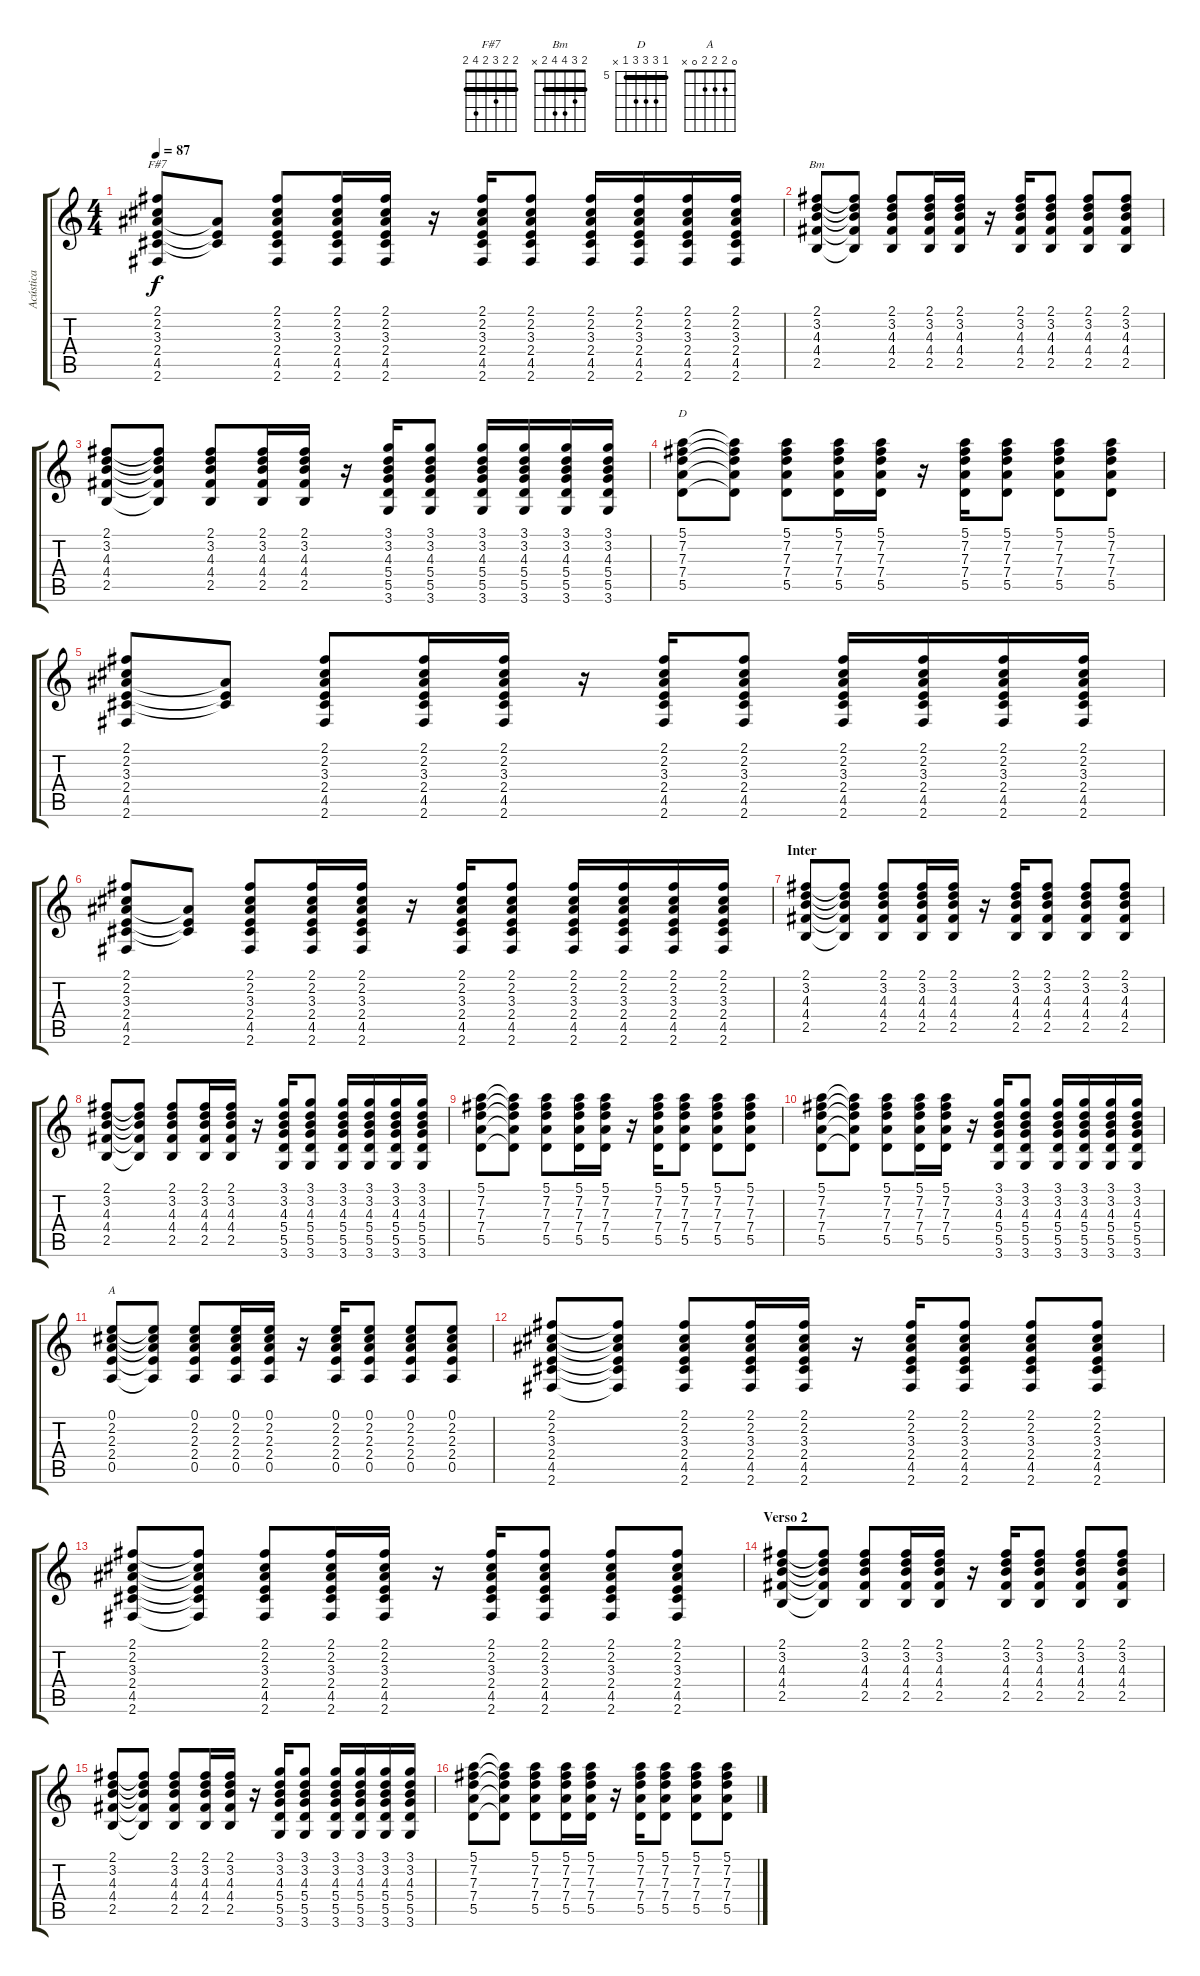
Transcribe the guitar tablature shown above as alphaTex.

\track ("Acústica" "Acústica") {instrument acousticguitarsteel}
\staff {score tabs}
\tuning (E4 B3 G3 D3 A2 E2) {hide}
\chord ("F#7" 2 2 3 2 4 2) {barre 2}
\chord ("Bm" 2 3 4 4 2 x) {barre 2}
\chord ("D" 5 7 7 7 5 x) {firstfret 5 barre 5}
\chord ("A" 0 2 2 2 0 x)
\ts (4 4)
\tempo 87
\clef g2
\ks c
(2.1 2.2 3.3 2.4 4.5 2.6).8{ch "F#7" dy f} (3.3{t} 2.4{t} 4.5{t}).8 (2.1 2.2 3.3 2.4 4.5 2.6).8 (2.1 2.2 3.3 2.4 4.5 2.6).16 (2.1 2.2 3.3 2.4 4.5 2.6).16 r.16 (2.1 2.2 3.3 2.4 4.5 2.6).16 (2.1 2.2 3.3 2.4 4.5 2.6).8 (2.1 2.2 3.3 2.4 4.5 2.6).16 (2.1 2.2 3.3 2.4 4.5 2.6).16 (2.1 2.2 3.3 2.4 4.5 2.6).16 (2.1 2.2 3.3 2.4 4.5 2.6).16 |
(2.1 3.2 4.3 4.4 2.5).8{ch "Bm"} (2.1{t} 3.2{t} 4.3{t} 4.4{t} 2.5{t}).8 (2.1 3.2 4.3 4.4 2.5).8 (2.1 3.2 4.3 4.4 2.5).16 (2.1 3.2 4.3 4.4 2.5).16 r.16 (2.1 3.2 4.3 4.4 2.5).16 (2.1 3.2 4.3 4.4 2.5).8 (2.1 3.2 4.3 4.4 2.5).8 (2.1 3.2 4.3 4.4 2.5).8 |
(2.1 3.2 4.3 4.4 2.5).8 (2.1{t} 3.2{t} 4.3{t} 4.4{t} 2.5{t}).8 (2.1 3.2 4.3 4.4 2.5).8 (2.1 3.2 4.3 4.4 2.5).16 (2.1 3.2 4.3 4.4 2.5).16 r.16 (3.1 3.2 4.3 5.4 5.5 3.6).16 (3.1 3.2 4.3 5.4 5.5 3.6).8 (3.1 3.2 4.3 5.4 5.5 3.6).16 (3.1 3.2 4.3 5.4 5.5 3.6).16 (3.1 3.2 4.3 5.4 5.5 3.6).16 (3.1 3.2 4.3 5.4 5.5 3.6).16 |
(5.1 7.2 7.3 7.4 5.5).8{ch "D"} (5.1{t} 7.2{t} 7.3{t} 7.4{t} 5.5{t}).8 (5.1 7.2 7.3 7.4 5.5).8 (5.1 7.2 7.3 7.4 5.5).16 (5.1 7.2 7.3 7.4 5.5).16 r.16 (5.1 7.2 7.3 7.4 5.5).16 (5.1 7.2 7.3 7.4 5.5).8 (5.1 7.2 7.3 7.4 5.5).8 (5.1 7.2 7.3 7.4 5.5).8 |
(2.1 2.2 3.3 2.4 4.5 2.6).8 (3.3{t} 2.4{t} 4.5{t}).8 (2.1 2.2 3.3 2.4 4.5 2.6).8 (2.1 2.2 3.3 2.4 4.5 2.6).16 (2.1 2.2 3.3 2.4 4.5 2.6).16 r.16 (2.1 2.2 3.3 2.4 4.5 2.6).16 (2.1 2.2 3.3 2.4 4.5 2.6).8 (2.1 2.2 3.3 2.4 4.5 2.6).16 (2.1 2.2 3.3 2.4 4.5 2.6).16 (2.1 2.2 3.3 2.4 4.5 2.6).16 (2.1 2.2 3.3 2.4 4.5 2.6).16 |
(2.1 2.2 3.3 2.4 4.5 2.6).8 (3.3{t} 2.4{t} 4.5{t}).8 (2.1 2.2 3.3 2.4 4.5 2.6).8 (2.1 2.2 3.3 2.4 4.5 2.6).16 (2.1 2.2 3.3 2.4 4.5 2.6).16 r.16 (2.1 2.2 3.3 2.4 4.5 2.6).16 (2.1 2.2 3.3 2.4 4.5 2.6).8 (2.1 2.2 3.3 2.4 4.5 2.6).16 (2.1 2.2 3.3 2.4 4.5 2.6).16 (2.1 2.2 3.3 2.4 4.5 2.6).16 (2.1 2.2 3.3 2.4 4.5 2.6).16 |
\section ("" "Inter")
(2.1 3.2 4.3 4.4 2.5).8{instrument overdrivenguitar} (2.1{t} 3.2{t} 4.3{t} 4.4{t} 2.5{t}).8 (2.1 3.2 4.3 4.4 2.5).8 (2.1 3.2 4.3 4.4 2.5).16 (2.1 3.2 4.3 4.4 2.5).16 r.16 (2.1 3.2 4.3 4.4 2.5).16 (2.1 3.2 4.3 4.4 2.5).8 (2.1 3.2 4.3 4.4 2.5).8 (2.1 3.2 4.3 4.4 2.5).8 |
(2.1 3.2 4.3 4.4 2.5).8 (2.1{t} 3.2{t} 4.3{t} 4.4{t} 2.5{t}).8 (2.1 3.2 4.3 4.4 2.5).8 (2.1 3.2 4.3 4.4 2.5).16 (2.1 3.2 4.3 4.4 2.5).16 r.16 (3.1 3.2 4.3 5.4 5.5 3.6).16 (3.1 3.2 4.3 5.4 5.5 3.6).8 (3.1 3.2 4.3 5.4 5.5 3.6).16 (3.1 3.2 4.3 5.4 5.5 3.6).16 (3.1 3.2 4.3 5.4 5.5 3.6).16 (3.1 3.2 4.3 5.4 5.5 3.6).16 |
(5.1 7.2 7.3 7.4 5.5).8 (5.1{t} 7.2{t} 7.3{t} 7.4{t} 5.5{t}).8 (5.1 7.2 7.3 7.4 5.5).8 (5.1 7.2 7.3 7.4 5.5).16 (5.1 7.2 7.3 7.4 5.5).16 r.16 (5.1 7.2 7.3 7.4 5.5).16 (5.1 7.2 7.3 7.4 5.5).8 (5.1 7.2 7.3 7.4 5.5).8 (5.1 7.2 7.3 7.4 5.5).8 |
(5.1 7.2 7.3 7.4 5.5).8 (5.1{t} 7.2{t} 7.3{t} 7.4{t} 5.5{t}).8 (5.1 7.2 7.3 7.4 5.5).8 (5.1 7.2 7.3 7.4 5.5).16 (5.1 7.2 7.3 7.4 5.5).16 r.16 (3.1 3.2 4.3 5.4 5.5 3.6).16 (3.1 3.2 4.3 5.4 5.5 3.6).8 (3.1 3.2 4.3 5.4 5.5 3.6).16 (3.1 3.2 4.3 5.4 5.5 3.6).16 (3.1 3.2 4.3 5.4 5.5 3.6).16 (3.1 3.2 4.3 5.4 5.5 3.6).16 |
(0.1 2.2 2.3 2.4 0.5).8{ch "A"} (0.1{t} 2.2{t} 2.3{t} 2.4{t} 0.5{t}).8 (0.1 2.2 2.3 2.4 0.5).8 (0.1 2.2 2.3 2.4 0.5).16 (0.1 2.2 2.3 2.4 0.5).16 r.16 (0.1 2.2 2.3 2.4 0.5).16 (0.1 2.2 2.3 2.4 0.5).8 (0.1 2.2 2.3 2.4 0.5).8 (0.1 2.2 2.3 2.4 0.5).8 |
(2.1 2.2 3.3 2.4 4.5 2.6).8 (2.1{t} 2.2{t} 3.3{t} 2.4{t} 4.5{t} 2.6{t}).8 (2.1 2.2 3.3 2.4 4.5 2.6).8 (2.1 2.2 3.3 2.4 4.5 2.6).16 (2.1 2.2 3.3 2.4 4.5 2.6).16 r.16 (2.1 2.2 3.3 2.4 4.5 2.6).16 (2.1 2.2 3.3 2.4 4.5 2.6).8 (2.1 2.2 3.3 2.4 4.5 2.6).8 (2.1 2.2 3.3 2.4 4.5 2.6).8 |
(2.1 2.2 3.3 2.4 4.5 2.6).8 (2.1{t} 2.2{t} 3.3{t} 2.4{t} 4.5{t} 2.6{t}).8 (2.1 2.2 3.3 2.4 4.5 2.6).8 (2.1 2.2 3.3 2.4 4.5 2.6).16 (2.1 2.2 3.3 2.4 4.5 2.6).16 r.16 (2.1 2.2 3.3 2.4 4.5 2.6).16 (2.1 2.2 3.3 2.4 4.5 2.6).8 (2.1 2.2 3.3 2.4 4.5 2.6).8 (2.1 2.2 3.3 2.4 4.5 2.6).8 |
\section ("" "Verso 2")
(2.1 3.2 4.3 4.4 2.5).8{instrument acousticguitarsteel} (2.1{t} 3.2{t} 4.3{t} 4.4{t} 2.5{t}).8 (2.1 3.2 4.3 4.4 2.5).8 (2.1 3.2 4.3 4.4 2.5).16 (2.1 3.2 4.3 4.4 2.5).16 r.16 (2.1 3.2 4.3 4.4 2.5).16 (2.1 3.2 4.3 4.4 2.5).8 (2.1 3.2 4.3 4.4 2.5).8 (2.1 3.2 4.3 4.4 2.5).8 |
(2.1 3.2 4.3 4.4 2.5).8 (2.1{t} 3.2{t} 4.3{t} 4.4{t} 2.5{t}).8 (2.1 3.2 4.3 4.4 2.5).8 (2.1 3.2 4.3 4.4 2.5).16 (2.1 3.2 4.3 4.4 2.5).16 r.16 (3.1 3.2 4.3 5.4 5.5 3.6).16 (3.1 3.2 4.3 5.4 5.5 3.6).8 (3.1 3.2 4.3 5.4 5.5 3.6).16 (3.1 3.2 4.3 5.4 5.5 3.6).16 (3.1 3.2 4.3 5.4 5.5 3.6).16 (3.1 3.2 4.3 5.4 5.5 3.6).16 |
(5.1 7.2 7.3 7.4 5.5).8 (5.1{t} 7.2{t} 7.3{t} 7.4{t} 5.5{t}).8 (5.1 7.2 7.3 7.4 5.5).8 (5.1 7.2 7.3 7.4 5.5).16 (5.1 7.2 7.3 7.4 5.5).16 r.16 (5.1 7.2 7.3 7.4 5.5).16 (5.1 7.2 7.3 7.4 5.5).8 (5.1 7.2 7.3 7.4 5.5).8 (5.1 7.2 7.3 7.4 5.5).8
